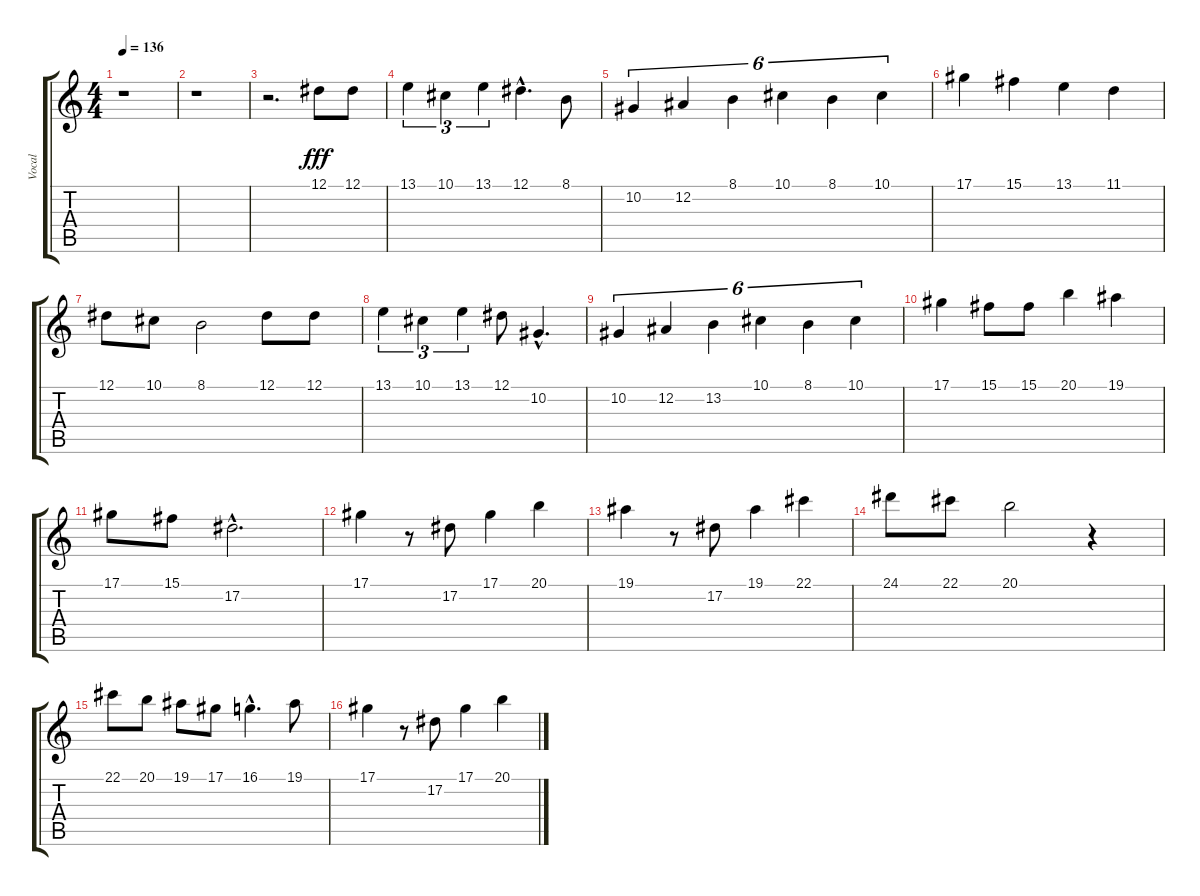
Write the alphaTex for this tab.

\track ("Vocal" "Vocal") {instrument flute}
\staff {score tabs}
\tuning (Eb4 Bb3 Gb3 Db3 Ab2 Eb2) {hide}
\ts (4 4)
\tempo 136
\clef g2
\ks c
r.1{dy fff} |
r.1 |
r.2{d} 12.1.8 12.1.8 |
13.1.4{tu (3 2)} 10.1.4{tu (3 2)} 13.1.4{tu (3 2)} 12.1{hac}.4{d} 8.1.8 |
10.2.4{tu (6 4)} 12.2.4{tu (6 4)} 8.1.4{tu (6 4)} 10.1.4{tu (6 4)} 8.1.4{tu (6 4)} 10.1.4{tu (6 4)} |
17.1.4 15.1.4 13.1.4 11.1.4 |
12.1.8 10.1.8 8.1.2 12.1.8 12.1.8 |
13.1.4{tu (3 2)} 10.1.4{tu (3 2)} 13.1.4{tu (3 2)} 12.1.8 10.2{hac}.4{d} |
10.2.4{tu (6 4)} 12.2.4{tu (6 4)} 13.2.4{tu (6 4)} 10.1.4{tu (6 4)} 8.1.4{tu (6 4)} 10.1.4{tu (6 4)} |
17.1.4 15.1.8 15.1.8 20.1.4 19.1.4 |
17.1.8 15.1.8 17.2{hac}.2{d} |
17.1.4 r.8 17.2.8 17.1.4 20.1.4 |
19.1.4 r.8 17.2.8 19.1.4 22.1.4 |
24.1.8 22.1.8 20.1.2 r.4 |
22.1.8 20.1.8 19.1.8 17.1.8 16.1{hac}.4{d} 19.1.8 |
17.1.4 r.8 17.2.8 17.1.4 20.1.4
